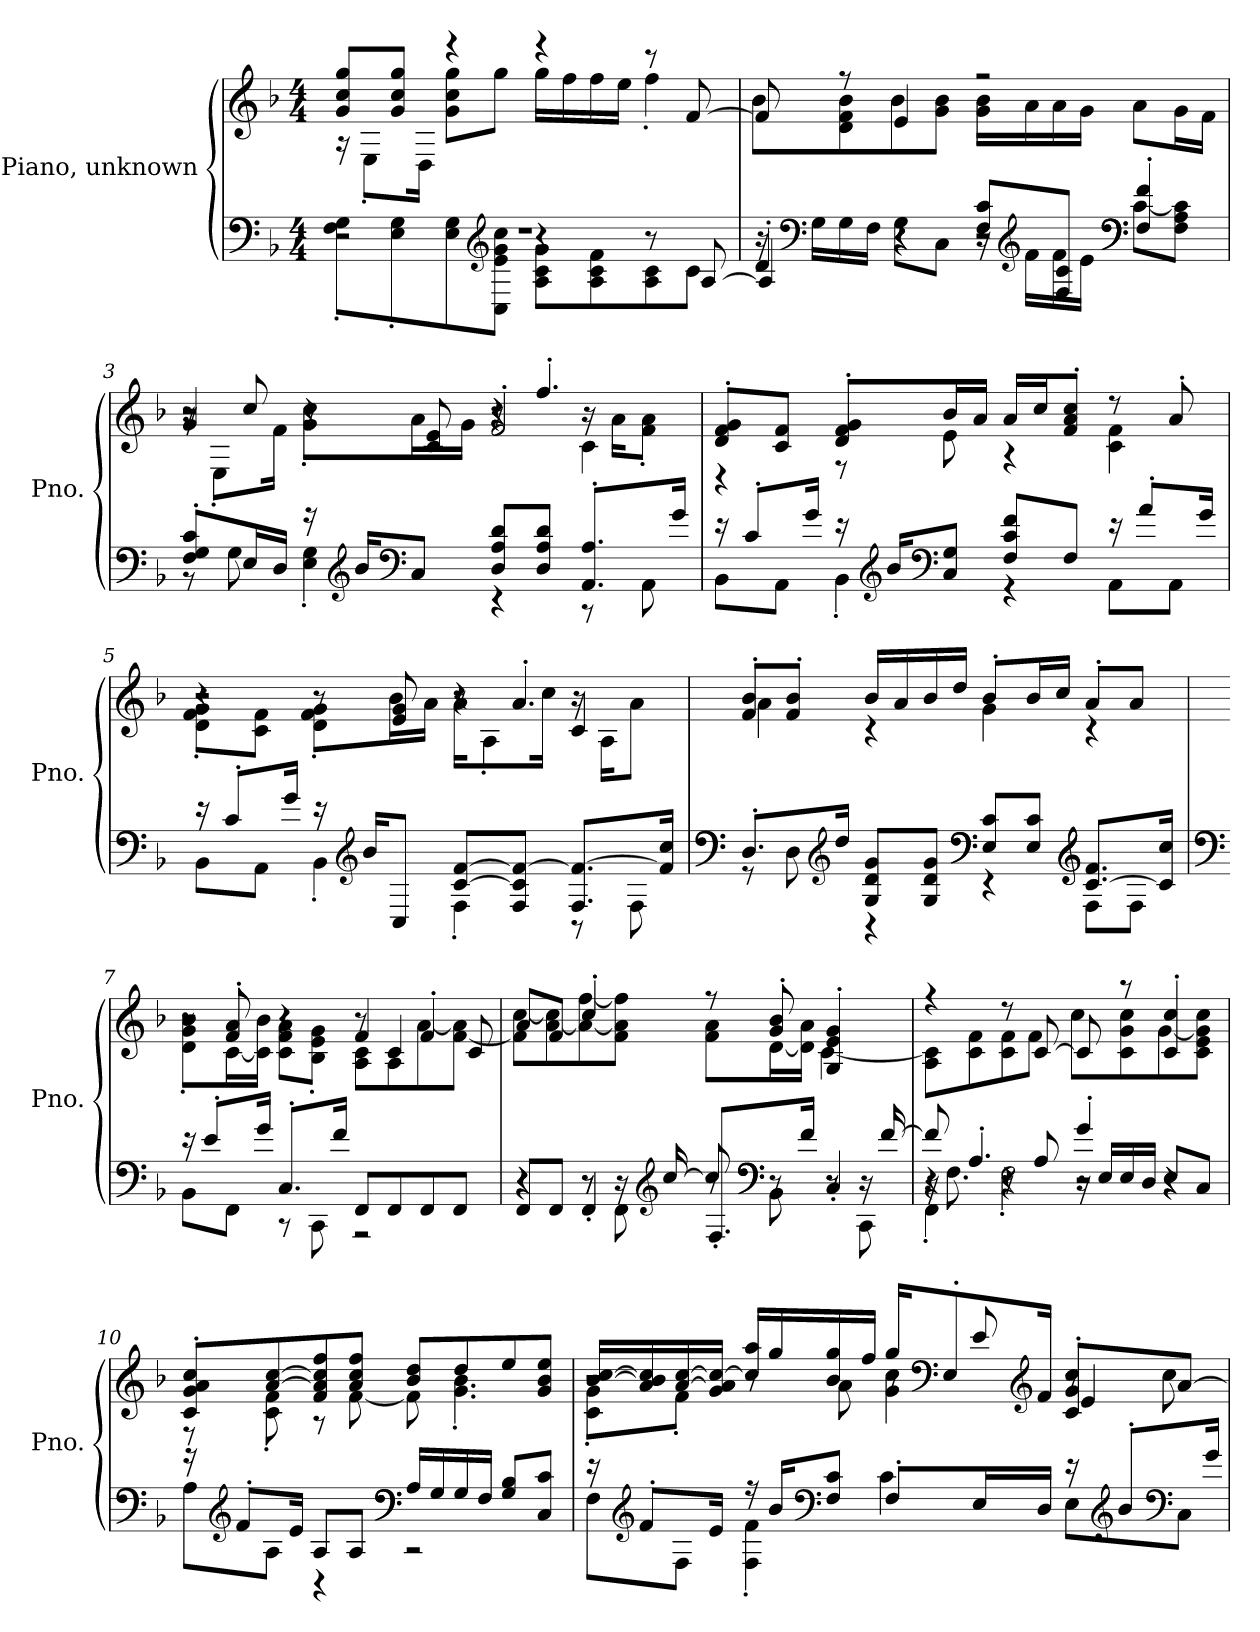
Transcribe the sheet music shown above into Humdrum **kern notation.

**kern	**kern
*part1	*part1
*staff2	*staff1
*I"Piano, unknown	*
*I'Pno.	*
*clefF4	*clefG2
*k[b-]	*k[b-]
*M4/4	*M4/4
*MM120	*MM120
=1	=1
*^	*^
*	*^	*	*
1r	8F\' 8G\'L	2r	8g/ 8cc/ 8gg/L	16r
.	.	.	.	8E'\L
.	8E\' 8G\'	.	8g/ 8cc/ 8gg/J	.
.	.	.	.	16D\Jk
.	8E\ 8G\	.	4r	8g\ 8cc\ 8gg\L
*clefG2	*	*	*	*
.	8C\ 8e\ 8g\ 8cc\J	.	.	8gg\J
.	8A\ 8c\ 8g\L	4r	4r	16gg\LL
.	.	.	.	16ff\
.	8A\ 8c\ 8f\	.	.	16ff\
.	.	.	.	16ee\JJ
.	8A\ 8c\	8r	8r	4ff'\
.	8c\J	[8A/	[8f/	.
=2	=2	=2	=2	=2
4d'/	16r	4A/]	8f/]	8b-\L
*clefF4	*	*	*	*
.	16G\LL	.	.	.
.	16G\	.	8r	8d\ 8f\ 8b-\
.	16F\JJ	.	.	.
4r	8G\L	4r	4e/	8b-\
.	8C\J	.	.	8g\ 8b-\J
2r	16r	8F/ 8c/L	2r	16g\ 16b-\LL
*clefG2	*	*	*	*
.	16f\LL	.	.	16a\
.	16f\	8F/ 8c/J	.	16a\
.	16e\JJ	.	.	16g\JJ
*clefF4	*	*	*	*
.	[8c\L	4F/' 4f/'	.	8a\L
.	8F\ 8A\ 8c\]J	.	.	16g\L
.	.	.	.	16f\JJ
*	*v	*v	*	*
!!LO:LB:g=z
=3	=3	=3	=3
*	*	*^	*^
8F/' 8G/' 8c/'L	8r	8r	16r	4g/	2r
.	.	.	8E'\L	.	.
16E/L	8G\	8cc/	.	.	.
16D/JJ	.	.	16f\Jk	.	.
16r	4E\' 4G\'	4r	8g\' 8cc\'L	8r	.
*clefG2	*	*	*	*	*
16b-/KL	.	.	.	.	.
*clefF4	*	*	*	*	*
8C/J	.	.	16a\L	8c/ 8e/	.
.	.	.	16g\JJ	.	.
8D/ 8A/ 8d/L	4r	8r	4r	2f'/	4r
8D/ 8A/ 8d/J	.	4.ff'/	.	.	.
8.AA/' 8.A/'L	8r	.	16r	.	4c\
.	.	.	16a\KL	.	.
.	8AA\	.	8f\' 8a\'J	.	.
16g/Jk	.	.	.	.	.
*	*	*	*v	*v	*v
=4	=4	=4	=4
16r	8BB-\L	8d/' 8f/' 8g/'L	4r
8c'/L	.	.	.
.	8AA\J	8c/ 8f/J	.
16g/Jk	.	.	.
16r	4BB-'\	8d/' 8f/' 8g/'L	8r
*clefG2	*	*	*
16b-/KL	.	.	.
*clefF4	*	*	*
8C/ 8G/J	.	16b-/L	8e\
.	.	16a/JJ	.
8F/ 8c/ 8f/L	4r	16a/LL	4r
.	.	16cc/J	.
8F/J	.	8f/' 8a/' 8cc/'J	.
16r	8AA\L	8r	4c\ 4f\
8a'/L	.	.	.
.	8AA\J	8a'/	.
16g/Jk	.	.	.
!!LO:LB:g=z
=5	=5	=5	=5
*	*	*	*^
16r	8BB-\L	4r	8d\' 8f\' 8g\'L	2r
8c'/L	.	.	.	.
.	8AA\J	.	8c\ 8f\J	.
16g/Jk	.	.	.	.
16r	4BB-'\	8r	8d\' 8f\' 8g\'L	.
*clefG2	*	*	*	*
16b-/KL	.	.	.	.
8C/J	.	8e/ 8g/	16b-\L	.
.	.	.	16a\JJ	.
[8c/ [8f/L	4F'\	8r	16a\KL	4r
.	.	.	8A'\	.
8F/ 8c/] 8f/_J	.	4.a'/	.	.
.	.	.	16cc\Jk	.
8.F/ 8.f/_L	8r	.	16r	4c/
.	.	.	16A\KL	.
.	8F\	.	8a\J	.
16f/] 16cc/Jk	.	.	.	.
*	*	*v	*v	*v
=6	=6	=6
*clefF4	*	*
*	*	*^
8.D'/L	8r	8f/' 8b-/'L	4a\
.	8D\	8f/' 8b-/'J	.
*clefG2	*	*	*
16dd/Jk	.	.	.
8G/ 8d/ 8g/L	4r	16b-/LL	4r
.	.	16a/	.
8G/ 8d/ 8g/J	.	16b-/	.
.	.	16dd/JJ	.
*clefF4	*	*	*
8E/ 8c/L	4r	8b-'/L	4g\
8E/ 8c/J	.	16b-/L	.
.	.	16cc/JJ	.
*clefG2	*	*	*
[8.c/ 8.f/L	8F\L	8a'/L	4r
.	8F\J	8a/J	.
16c/] 16cc/Jk	.	.	.
*	*	*v	*v
!!LO:LB:g=z
=7	=7	=7
*clefF4	*	*
*	*	*^
*	*	*	*^
16r	8BB-\L	8r	8d\' 8g\' 8b-\'L	2r
8e'/L	.	.	.	.
.	8FF\J	8f/' 8a/'	[16c\L	.
16g/Jk	.	.	16c\] 16b-\JJ	.
8.C'/L	8r	4r	8c\ 8f\ 8a\L	.
.	8CC\	.	8B-\' 8e\' 8g\'J	.
16f/Jk	.	.	.	.
8FF/L	2r	4f/	8A\ 8c\L	8r
8FF/	.	.	8A\	4c/
8FF/	.	4f'/	[8a\	.
8FF/J	.	.	[8f\ 8a\]J	8c/
*	*	*	*v	*v
=8	=8	=8	=8
*	*^	*	*
4r	8FF/L	4r	8a/L	8f\] [8cc\L
.	8FF/J	.	8f/J	[8a\ 8cc\]
8r	4FF'/	8r	4cc'/	8a\_ [8ff\
16r	.	8FF\	.	8f\ 8a\] 8ff\]J
*clefG2	*	*	*	*
[16cc/	.	.	.	.
8cc/]	8.F'/L	8r	8r	8f\ 8a\L
*clefF4	*	*	*	*
8r	.	8BB-\	8g/' 8b-/'	[16d\L
.	16f/Jk	.	.	16d\] 16a\JJ
8r	4C'/	8r	4G/' 4e/' 4g/'	[4c\
16r	.	8CC\	.	.
[16f/	.	.	.	.
!!LO:LB:g=z	!!
=9	=9	=9	=9	=9
*	*	*^	*	*
8f/]	16r	4r	4FF'\	4r	8A\ 8c\]L
.	8.F\	.	.	.	.
4.A'/	.	.	.	.	8c\ 8f\
.	2F'\	8r	4r	8r	8c\ 8f\
.	.	8A/	.	[8c/	8f\J
4g'/	.	16r	2r	8c/]	8cc\L
.	.	16E/LL	.	.	.
.	.	16E/	.	8r	8c\ 8g\ 8cc\
.	.	16D/JJ	.	.	.
4r	4r	8E/L	.	4c/' 4cc/'	[8g\
.	.	8C/J	.	.	8c\ 8e\ 8g\] 8cc\J
*	*v	*v	*v	*	*
=10	=10	=10	=10
16r	8A\L	8c/' 8g/' 8a/' 8cc/'L	8r
*clefG2	*	*	*
8f'/L	.	.	.
.	8A\J	[8a/ [8cc/	8c\' 8f\'
16e/Jk	.	.	.
8A/L	4r	8f/ 8a/] 8cc/] 8ff/	8r
8A/J	.	8a/ 8cc/ 8ff/J	[8f\
*clefF4	*	*	*
16A/LL	2r	8b-/ 8dd/L	8f\]
16G/	.	.	.
16G/	.	8dd/	4.g\' 4.b-\'
16F/JJ	.	.	.
8G/ 8B-/L	.	8ee/	.
8C/ 8c/J	.	8g/ 8b-/ 8ee/J	.
!!LO:LB:g=z
=11	=11	=11	=11
*	*	*	*^
16r	8F\L	[16b-/ [16cc/LL	8c\' 8g\'L	2r
*clefG2	*	*	*	*
8f'/L	.	16a/ 16b-/] 16cc/]	.	.
.	8F\J	[16a/ [16cc/	8f'\J	.
16e/Jk	.	16g/ 16a/] 16cc/_JJ	.	.
16r	4F\' 4f\'	16cc/] 16aa/LL	8r	.
16b-/KL	.	16gg/	.	.
*clefF4	*	*	*	*
8F/ 8c/J	.	16b-/ 16gg/	8a\	.
.	.	16ff/JJ	.	.
8F'/L	4c\	16gg/KL	4g\ 4cc\	8r
*	*	*clefF4	*	*
.	.	8E'/	.	.
16E/L	.	.	.	8e/
*	*	*clefG2	*	*
16D/JJ	.	16f/Jk	.	.
16r	8E\L	8c/' 8g/' 8cc/'L	8r	4e/
*clefG2	*	*	*	*
8b-'/L	.	.	.	.
*clefF4	*	*	*	*
.	8C\J	[8a/J	8cc\	.
16g/Jk	.	.	.	.
*v	*v	*	*	*
*	*v	*v	*v
=	=
*-	*-
